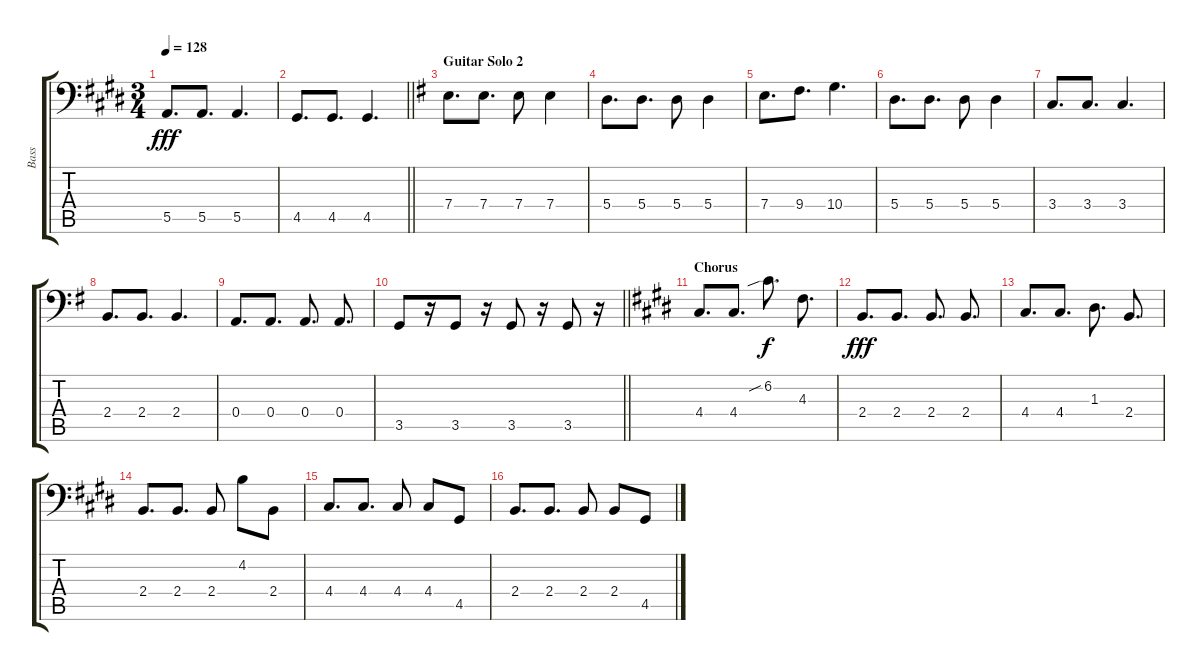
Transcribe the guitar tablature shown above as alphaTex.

\track ("Bass" "Bass") {instrument electricbassfinger}
\staff {score tabs}
\tuning (C3 G2 D2 A1 E1 B0) {hide}
\ts (3 4)
\tempo 128
\clef f4
\ks e
5.5.8{d dy fff} 5.5.8{d} 5.5.4{d} |
\barLineRight lightlight
4.5.8{d} 4.5.8{d} 4.5.4{d} |
\section ("" "Guitar Solo 2")
\ks g
7.4.8{d} 7.4.8{d} 7.4.8 7.4.4 |
5.4.8{d} 5.4.8{d} 5.4.8 5.4.4 |
7.4.8{d} 9.4.8{d} 10.4.4{d} |
5.4.8{d} 5.4.8{d} 5.4.8 5.4.4 |
3.4.8{d} 3.4.8{d} 3.4.4{d} |
2.4.8{d} 2.4.8{d} 2.4.4{d} |
0.4.8{d} 0.4.8{d} 0.4.8{d} 0.4.8{d} |
\barLineRight lightlight
3.5.8 r.16 3.5.8 r.16 3.5.8 r.16 3.5.8 r.16 |
\section ("" "Chorus")
\ks e
4.4.8{d} 4.4.8{d} 6.2{sib}.8{d dy f} 4.3.8{d} |
2.4.8{d dy fff} 2.4.8{d} 2.4.8{d} 2.4.8{d} |
4.4.8{d} 4.4.8{d} 1.3.8{d} 2.4.8{d} |
2.4.8{d} 2.4.8{d} 2.4.8 4.2.8 2.4.8 |
4.4.8{d} 4.4.8{d} 4.4.8 4.4.8 4.5.8 |
2.4.8{d} 2.4.8{d} 2.4.8 2.4.8 4.5.8
